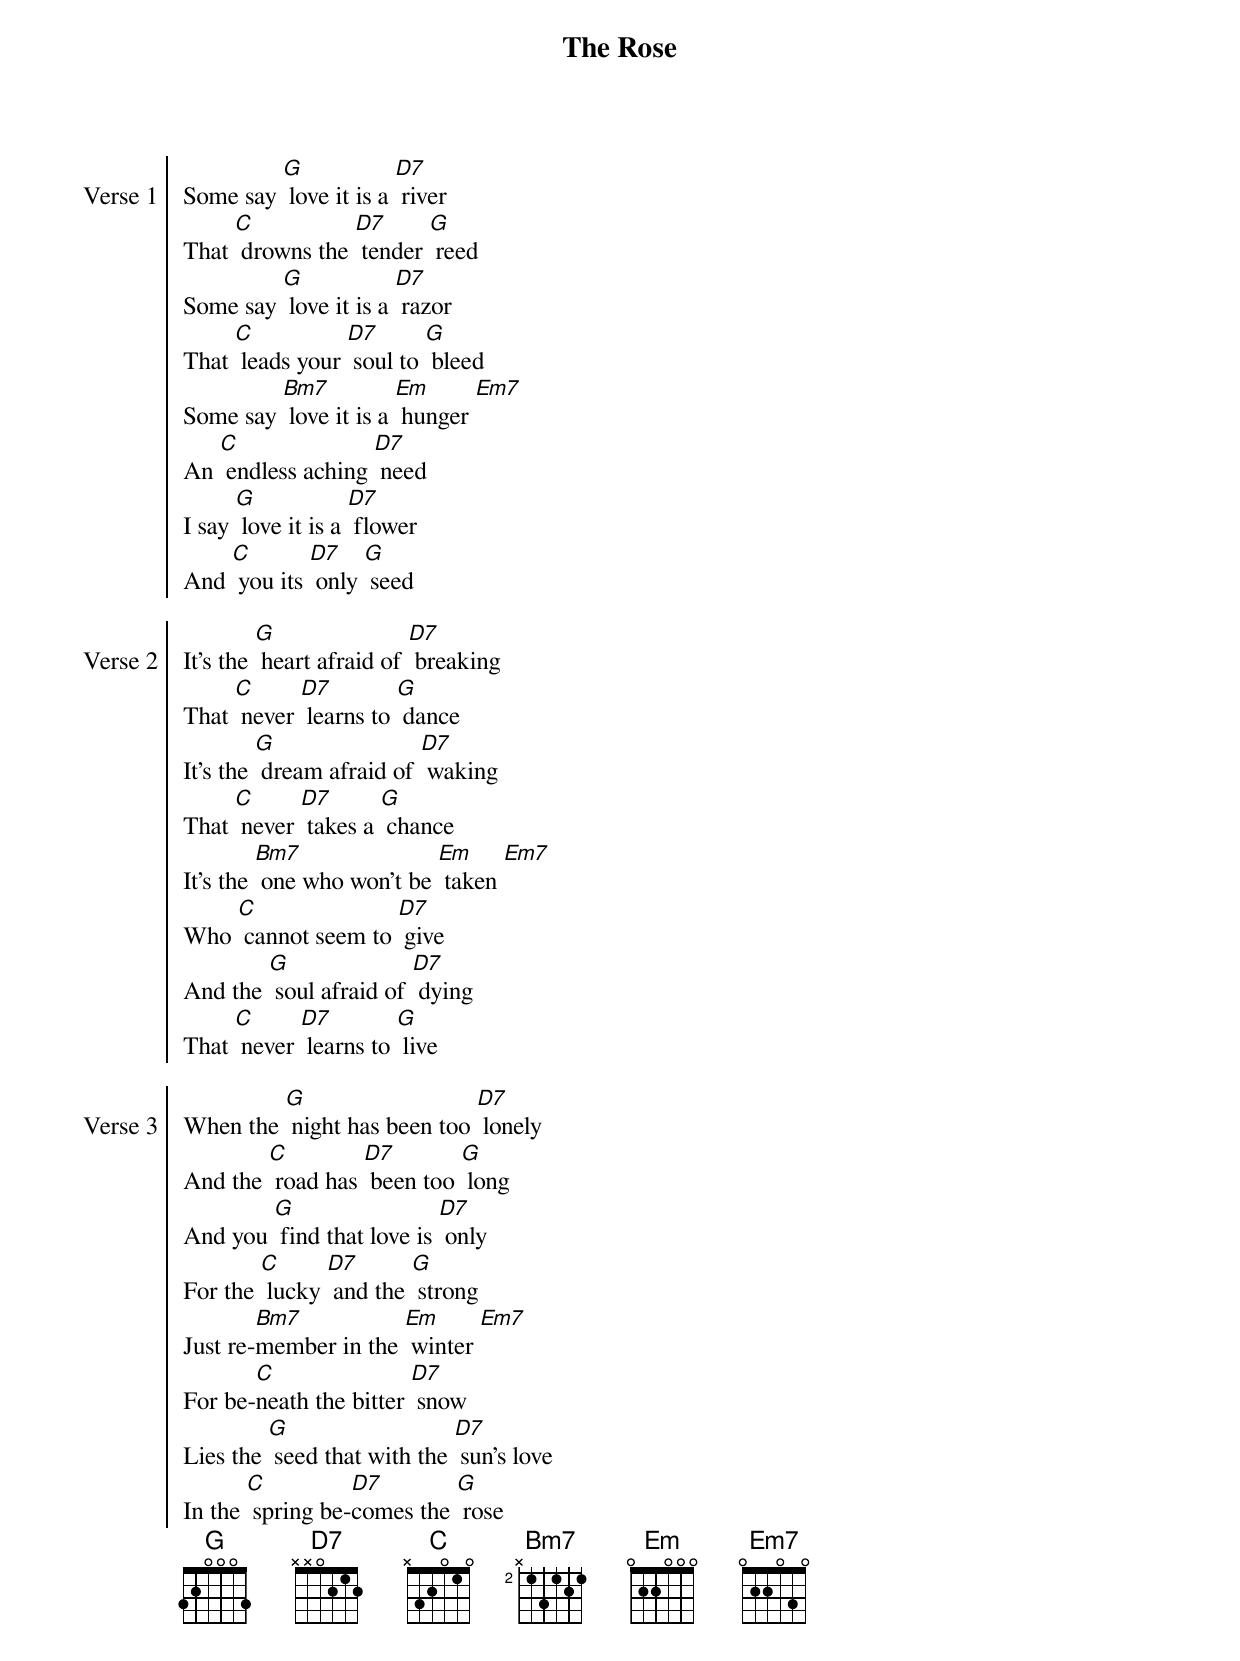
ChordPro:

{title: The Rose}
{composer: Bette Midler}
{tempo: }
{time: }
{transpose: +7}
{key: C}

{soc: Verse 1}
Some say [C] love it is a [G7] river
That [F] drowns the [G7] tender [C] reed
Some say [C] love it is a [G7] razor
That [F] leads your [G7] soul to [C] bleed
Some say [Em7] love it is a [Am] hunger [Am7]
An [F] endless aching [G7] need
I say [C] love it is a [G7] flower
And [F] you its [G7] only [C] seed
{eoc: Verse 1}

{soc: Verse 2}
It's the [C] heart afraid of [G7] breaking
That [F] never [G7] learns to [C] dance
It's the [C] dream afraid of [G7] waking
That [F] never [G7] takes a [C] chance
It's the [Em7] one who won't be [Am] taken [Am7]
Who [F] cannot seem to [G7] give
And the [C] soul afraid of [G7] dying
That [F] never [G7] learns to [C] live
{eoc: Verse 2}

{soc: Verse 3}
When the [C] night has been too [G7] lonely
And the [F] road has [G7] been too [C] long
And you [C] find that love is [G7] only
For the [F] lucky [G7] and the [C] strong
Just re-[Em7]member in the [Am] winter [Am7]
For be-[F]neath the bitter [G7] snow
Lies the [C] seed that with the [G7] sun's love
In the [F] spring be-[G7]comes the [C] rose
{eoc: Verse 3}
